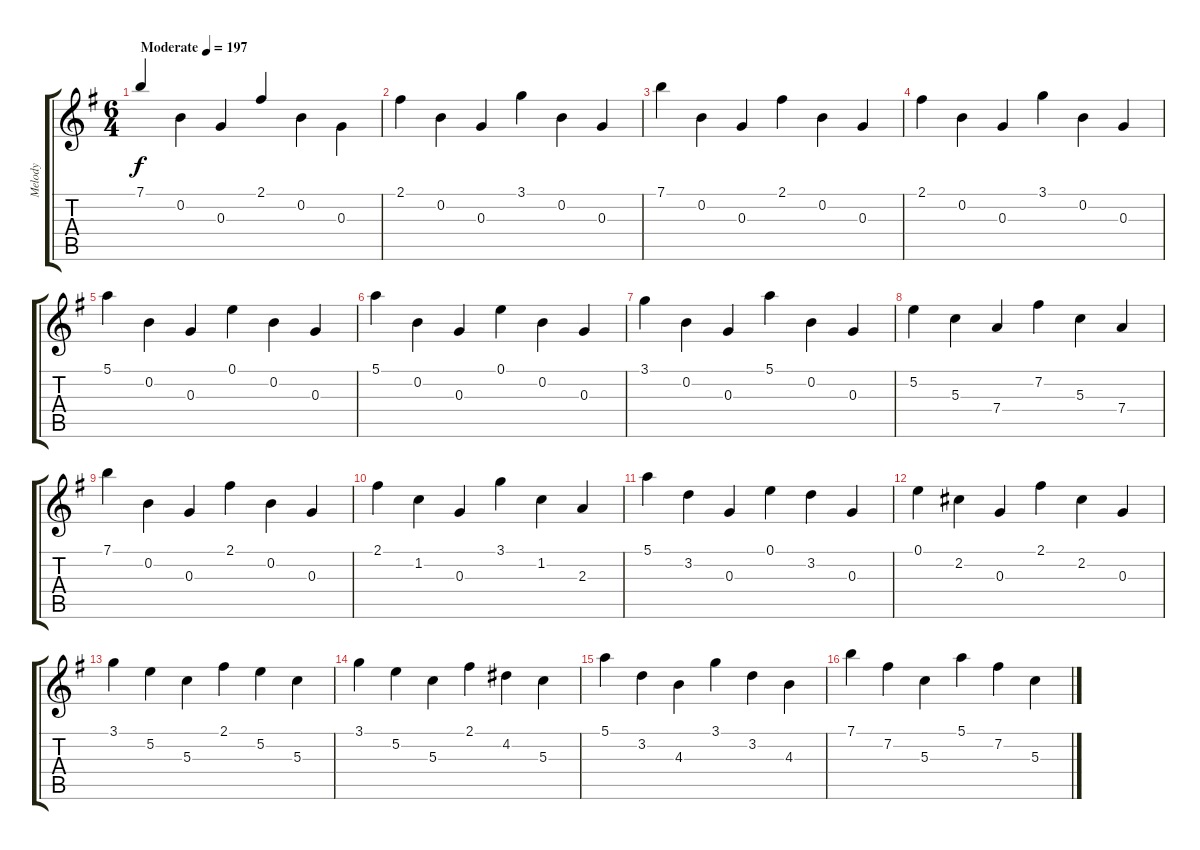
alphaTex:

\track ("Melody" "Melody") {instrument acousticguitarnylon}
\staff {score tabs}
\tuning (E4 B3 G3 D3 A2 E2) {hide}
\ts (6 4)
\tempo (197 "Moderate")
\clef g2
\ks g
7.1.4{dy f instrument acousticguitarnylon beam Up} 0.2.4{beam Down} 0.3.4 2.1.4{beam Up} 0.2.4{beam Down} 0.3.4{beam Down} |
2.1.4 0.2.4 0.3.4 3.1.4 0.2.4 0.3.4 |
7.1.4 0.2.4 0.3.4 2.1.4 0.2.4 0.3.4 |
2.1.4 0.2.4 0.3.4 3.1.4 0.2.4 0.3.4 |
5.1.4 0.2.4 0.3.4 0.1.4 0.2.4 0.3.4 |
5.1.4 0.2.4 0.3.4 0.1.4 0.2.4 0.3.4 |
3.1.4 0.2.4 0.3.4 5.1.4 0.2.4 0.3.4 |
5.2.4 5.3.4 7.4.4 7.2.4 5.3.4 7.4.4 |
7.1.4 0.2.4 0.3.4 2.1.4 0.2.4 0.3.4 |
2.1.4 1.2.4 0.3.4 3.1.4 1.2.4 2.3.4 |
5.1.4 3.2.4 0.3.4 0.1.4 3.2.4 0.3.4 |
0.1.4 2.2.4 0.3.4 2.1.4 2.2.4 0.3.4 |
3.1.4 5.2.4 5.3.4 2.1.4 5.2.4 5.3.4 |
3.1.4 5.2.4 5.3.4 2.1.4 4.2.4 5.3.4 |
5.1.4 3.2.4 4.3.4 3.1.4 3.2.4 4.3.4 |
7.1.4 7.2.4 5.3.4 5.1.4 7.2.4 5.3.4
